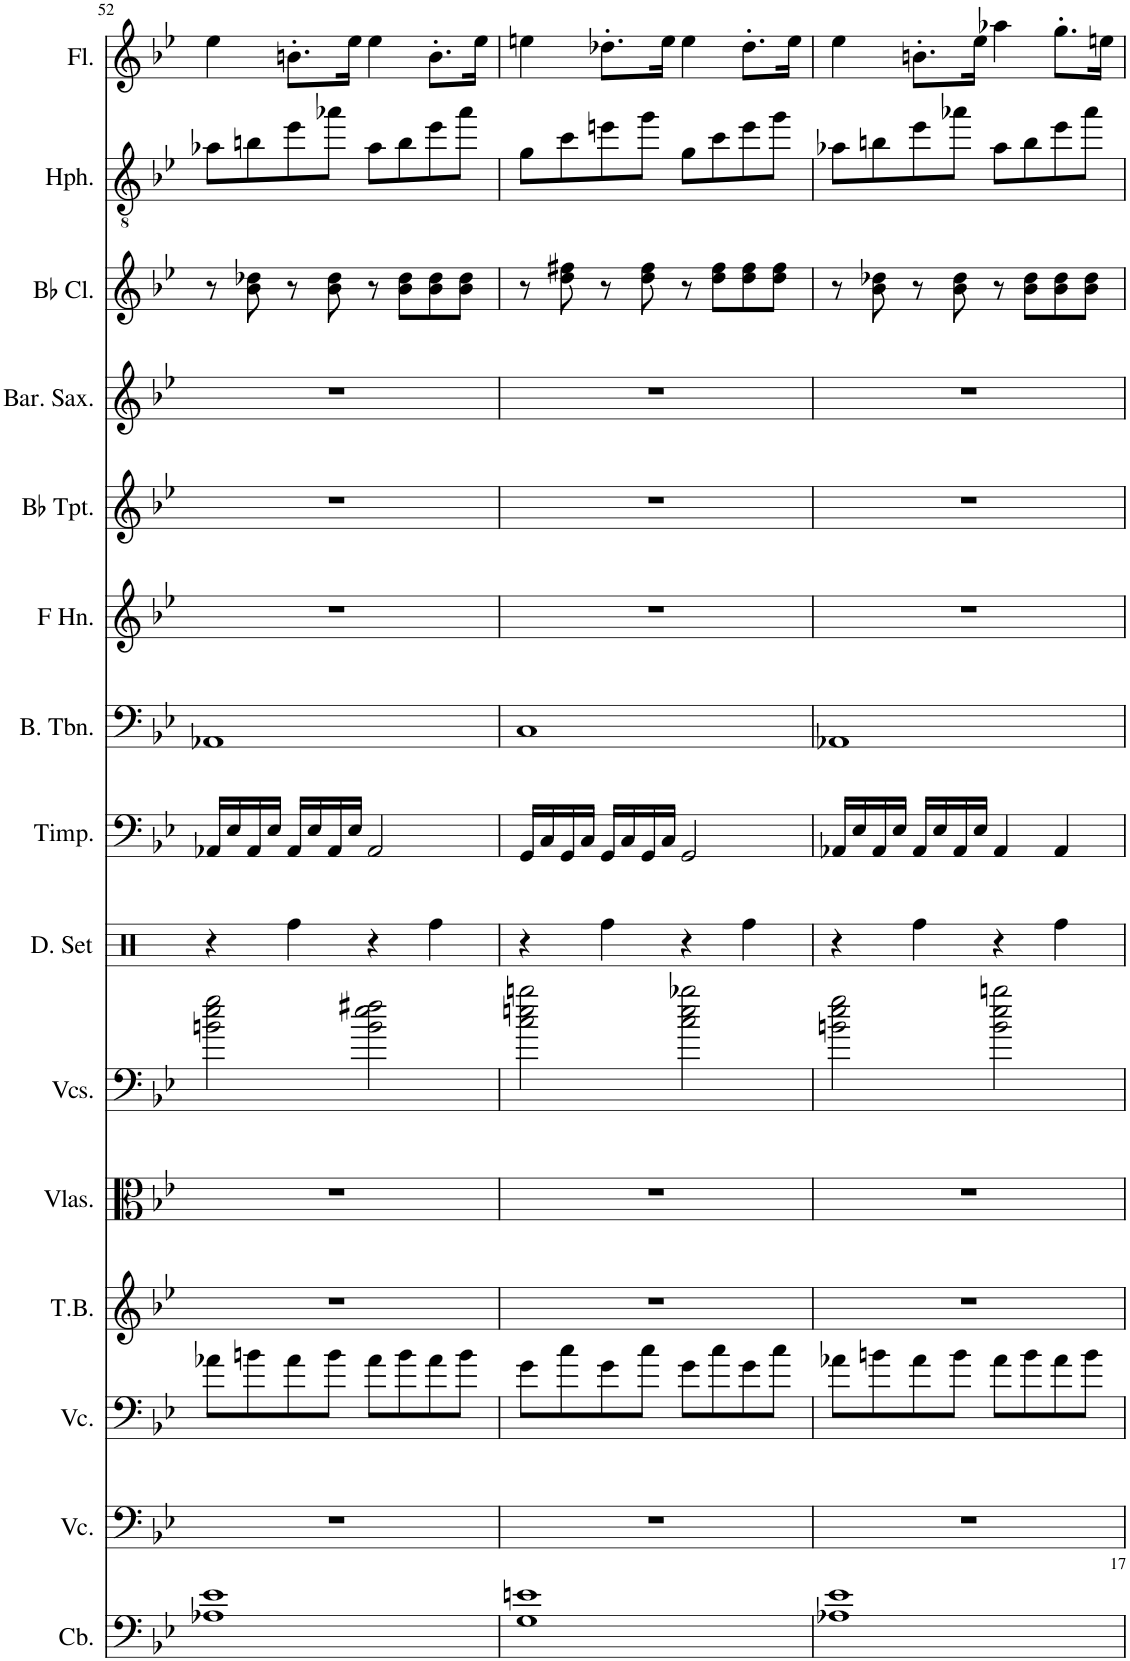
**kern	**kern	**kern	**kern	**kern	**kern	**kern	**kern	**kern	**kern	**kern	**kern	**kern	**kern	**kern
*part15	*part14	*part13	*part12	*part11	*part10	*part9	*part8	*part7	*part6	*part5	*part4	*part3	*part2	*part1
*staff15	*staff14	*staff13	*staff12	*staff11	*staff10	*staff9	*staff8	*staff7	*staff6	*staff5	*staff4	*staff3	*staff2	*staff1
*I"Contrabass, Cb.	*I"Violoncello, Vcl.	*I"Violoncello, pizz.	*I"Tubular Bells, Chimes	*I"Violas	*I"Violoncellos, Vl.I	*I"Drumset, Perc.	*I"Timpani, Timp.	*I"Bass Trombone, Tb.	*I"Horn in F, Hn.	*I"Bb Trumpet, Tr.	*I"Baritone Saxophone, Sax.	*I"Bb Clarinet, Cl.	*I"Heckelphone-clarinet, Ob.	*I"Flute, Fl.
*I'Cb.	*I'Vc.	*I'Vc.	*I'T.B.	*I'Vlas.	*I'Vcs.	*I'D. Set	*I'Timp.	*I'B. Tbn.	*I'F Hn.	*I'Bb Tpt.	*I'Bar. Sax.	*I'Bb Cl.	*I'Hph.	*I'Fl.
!!LO:PB:g=z
*clefF4	*clefF4	*clefF4	*clefG2	*clefC3	*clefF4	*clefX	*clefF4	*clefF4	*clefG2	*clefG2	*clefG2	*clefG2	*clefGv2	*clefG2
*Trd7c12	*	*	*	*	*	*	*	*	*Trd4c7	*Trd1c2	*Trd12c21	*Trd1c2	*	*
*k[b-e-]	*k[b-e-]	*k[b-e-]	*k[b-e-]	*k[b-e-]	*k[b-e-]	*k[]	*k[b-e-]	*k[b-e-]	*k[b-e-]	*k[b-e-]	*k[b-e-]	*k[b-e-]	*k[b-e-]	*k[b-e-]
*M4/4	*M4/4	*M4/4	*M4/4	*M4/4	*M4/4	*M4/4	*M4/4	*M4/4	*M4/4	*M4/4	*M4/4	*M4/4	*M4/4	*M4/4
=52	=52	=52	=52	=52	=52	=52	=52	=52	=52	=52	=52	=52	=52	=52
1A-X 1e-	1r	8a-X\L	1r	1r	2bn\ 2ee-\ 2gg\	4r	16AA-X/LL	1AA-X	1r	1r	1r	8r	8a-X\L	4ee-\
.	.	.	.	.	.	.	16E-/	.	.	.	.	.	.	.
.	.	8bn\	.	.	.	.	16AA-/	.	.	.	.	8b-\ 8dd-X\	8bn\	.
.	.	.	.	.	.	.	16E-/JJ	.	.	.	.	.	.	.
.	.	8a-\	.	.	.	4Rff\	16AA-/LL	.	.	.	.	8r	8ee-\	8.bn'\L
.	.	.	.	.	.	.	16E-/	.	.	.	.	.	.	.
.	.	8b\J	.	.	.	.	16AA-/	.	.	.	.	8b-\ 8dd-\	8aa-X\J	.
.	.	.	.	.	.	.	16E-/JJ	.	.	.	.	.	.	16ee-\Jk
.	.	8a-\L	.	.	2b\ 2ee-\ 2ff#X\	4r	2AA-/	.	.	.	.	8r	8a-\L	4ee-\
.	.	8b\	.	.	.	.	.	.	.	.	.	8b-\ 8dd-\L	8b\	.
.	.	8a-\	.	.	.	4Rff\	.	.	.	.	.	8b-\ 8dd-\	8ee-\	8.b'\L
.	.	8b\J	.	.	.	.	.	.	.	.	.	8b-\ 8dd-\J	8aa-\J	.
.	.	.	.	.	.	.	.	.	.	.	.	.	.	16ee-\Jk
=53	=53	=53	=53	=53	=53	=53	=53	=53	=53	=53	=53	=53	=53	=53
1G 1en	1r	8g\L	1r	1r	2cc\ 2een\ 2bbn\	4r	16GG/LL	1C	1r	1r	1r	8r	8g\L	4een\
.	.	.	.	.	.	.	16C/	.	.	.	.	.	.	.
.	.	8cc\	.	.	.	.	16GG/	.	.	.	.	8dd\ 8ff#X\	8cc\	.
.	.	.	.	.	.	.	16C/JJ	.	.	.	.	.	.	.
.	.	8g\	.	.	.	4Rff\	16GG/LL	.	.	.	.	8r	8een\	8.dd-X'\L
.	.	.	.	.	.	.	16C/	.	.	.	.	.	.	.
.	.	8cc\J	.	.	.	.	16GG/	.	.	.	.	8dd\ 8ff#\	8gg\J	.
.	.	.	.	.	.	.	16C/JJ	.	.	.	.	.	.	16ee\Jk
.	.	8g\L	.	.	2cc\ 2ee\ 2bb-X\	4r	2GG/	.	.	.	.	8r	8g\L	4ee\
.	.	8cc\	.	.	.	.	.	.	.	.	.	8dd\ 8ff#\L	8cc\	.
.	.	8g\	.	.	.	4Rff\	.	.	.	.	.	8dd\ 8ff#\	8ee\	8.dd-'\L
.	.	8cc\J	.	.	.	.	.	.	.	.	.	8dd\ 8ff#\J	8gg\J	.
.	.	.	.	.	.	.	.	.	.	.	.	.	.	16ee\Jk
=54	=54	=54	=54	=54	=54	=54	=54	=54	=54	=54	=54	=54	=54	=54
1A-X 1e-	1r	8a-X\L	1r	1r	2bn\ 2ee-\ 2gg\	4r	16AA-X/LL	1AA-X	1r	1r	1r	8r	8a-X\L	4ee-\
.	.	.	.	.	.	.	16E-/	.	.	.	.	.	.	.
.	.	8bn\	.	.	.	.	16AA-/	.	.	.	.	8b-\ 8dd-X\	8bn\	.
.	.	.	.	.	.	.	16E-/JJ	.	.	.	.	.	.	.
.	.	8a-\	.	.	.	4Rff\	16AA-/LL	.	.	.	.	8r	8ee-\	8.bn'\L
.	.	.	.	.	.	.	16E-/	.	.	.	.	.	.	.
.	.	8b\J	.	.	.	.	16AA-/	.	.	.	.	8b-\ 8dd-\	8aa-X\J	.
.	.	.	.	.	.	.	16E-/JJ	.	.	.	.	.	.	16ee-\Jk
.	.	8a-\L	.	.	2b\ 2ee-\ 2bbn\	4r	4AA-/	.	.	.	.	8r	8a-\L	4aa-X\
.	.	8b\	.	.	.	.	.	.	.	.	.	8b-\ 8dd-\L	8b\	.
.	.	8a-\	.	.	.	4Rff\	4AA-/	.	.	.	.	8b-\ 8dd-\	8ee-\	8.gg'\L
.	.	8b\J	.	.	.	.	.	.	.	.	.	8b-\ 8dd-\J	8aa-\J	.
.	.	.	.	.	.	.	.	.	.	.	.	.	.	16een\Jk
=	=	=	=	=	=	=	=	=	=	=	=	=	=	=
*-	*-	*-	*-	*-	*-	*-	*-	*-	*-	*-	*-	*-	*-	*-
